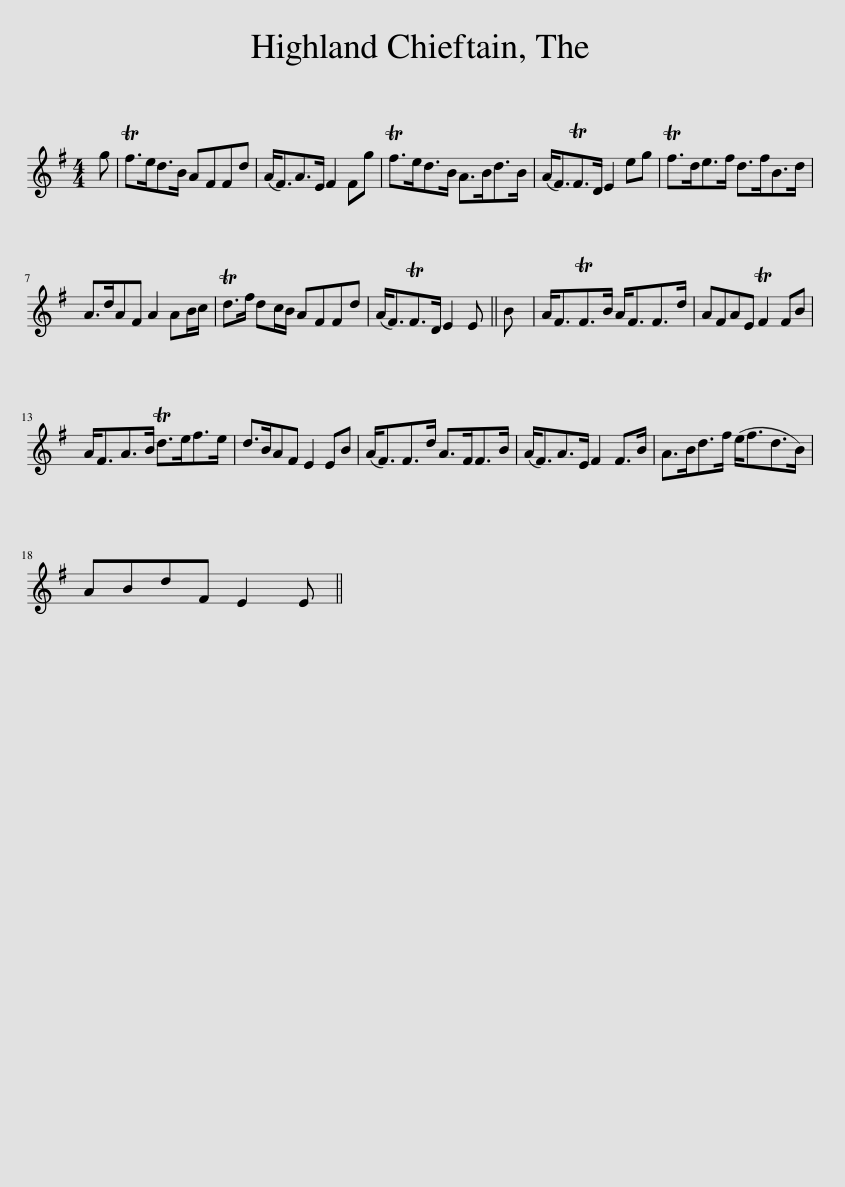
X:1
L:1/8
M:4/4
I:linebreak $
K:Emin
V:1 treble
V:1
 g | Tf>ed>B AFFd | (A<F)A>E F2 Fg | Tf>ed>B A>Bd>B | (A<F)TF>D E2 eg | %5
 Tf>de>f d>fB>d |$ A>dAF A2 AB/c/ | Td>f dc/B/ AFFd | (A<F)TF>D E2 E || B | %10
 A<FTF>B A<FF>d | AFAE TF2 FB |$ A<FA>B Td>ef>e | d>BAF E2 EB | (A<F)F>d A>FF>B | %15
 (A<F)A>E F2 F>B | A>Bd>f (e<fd>B) |$ ABdF E2 E || %18
